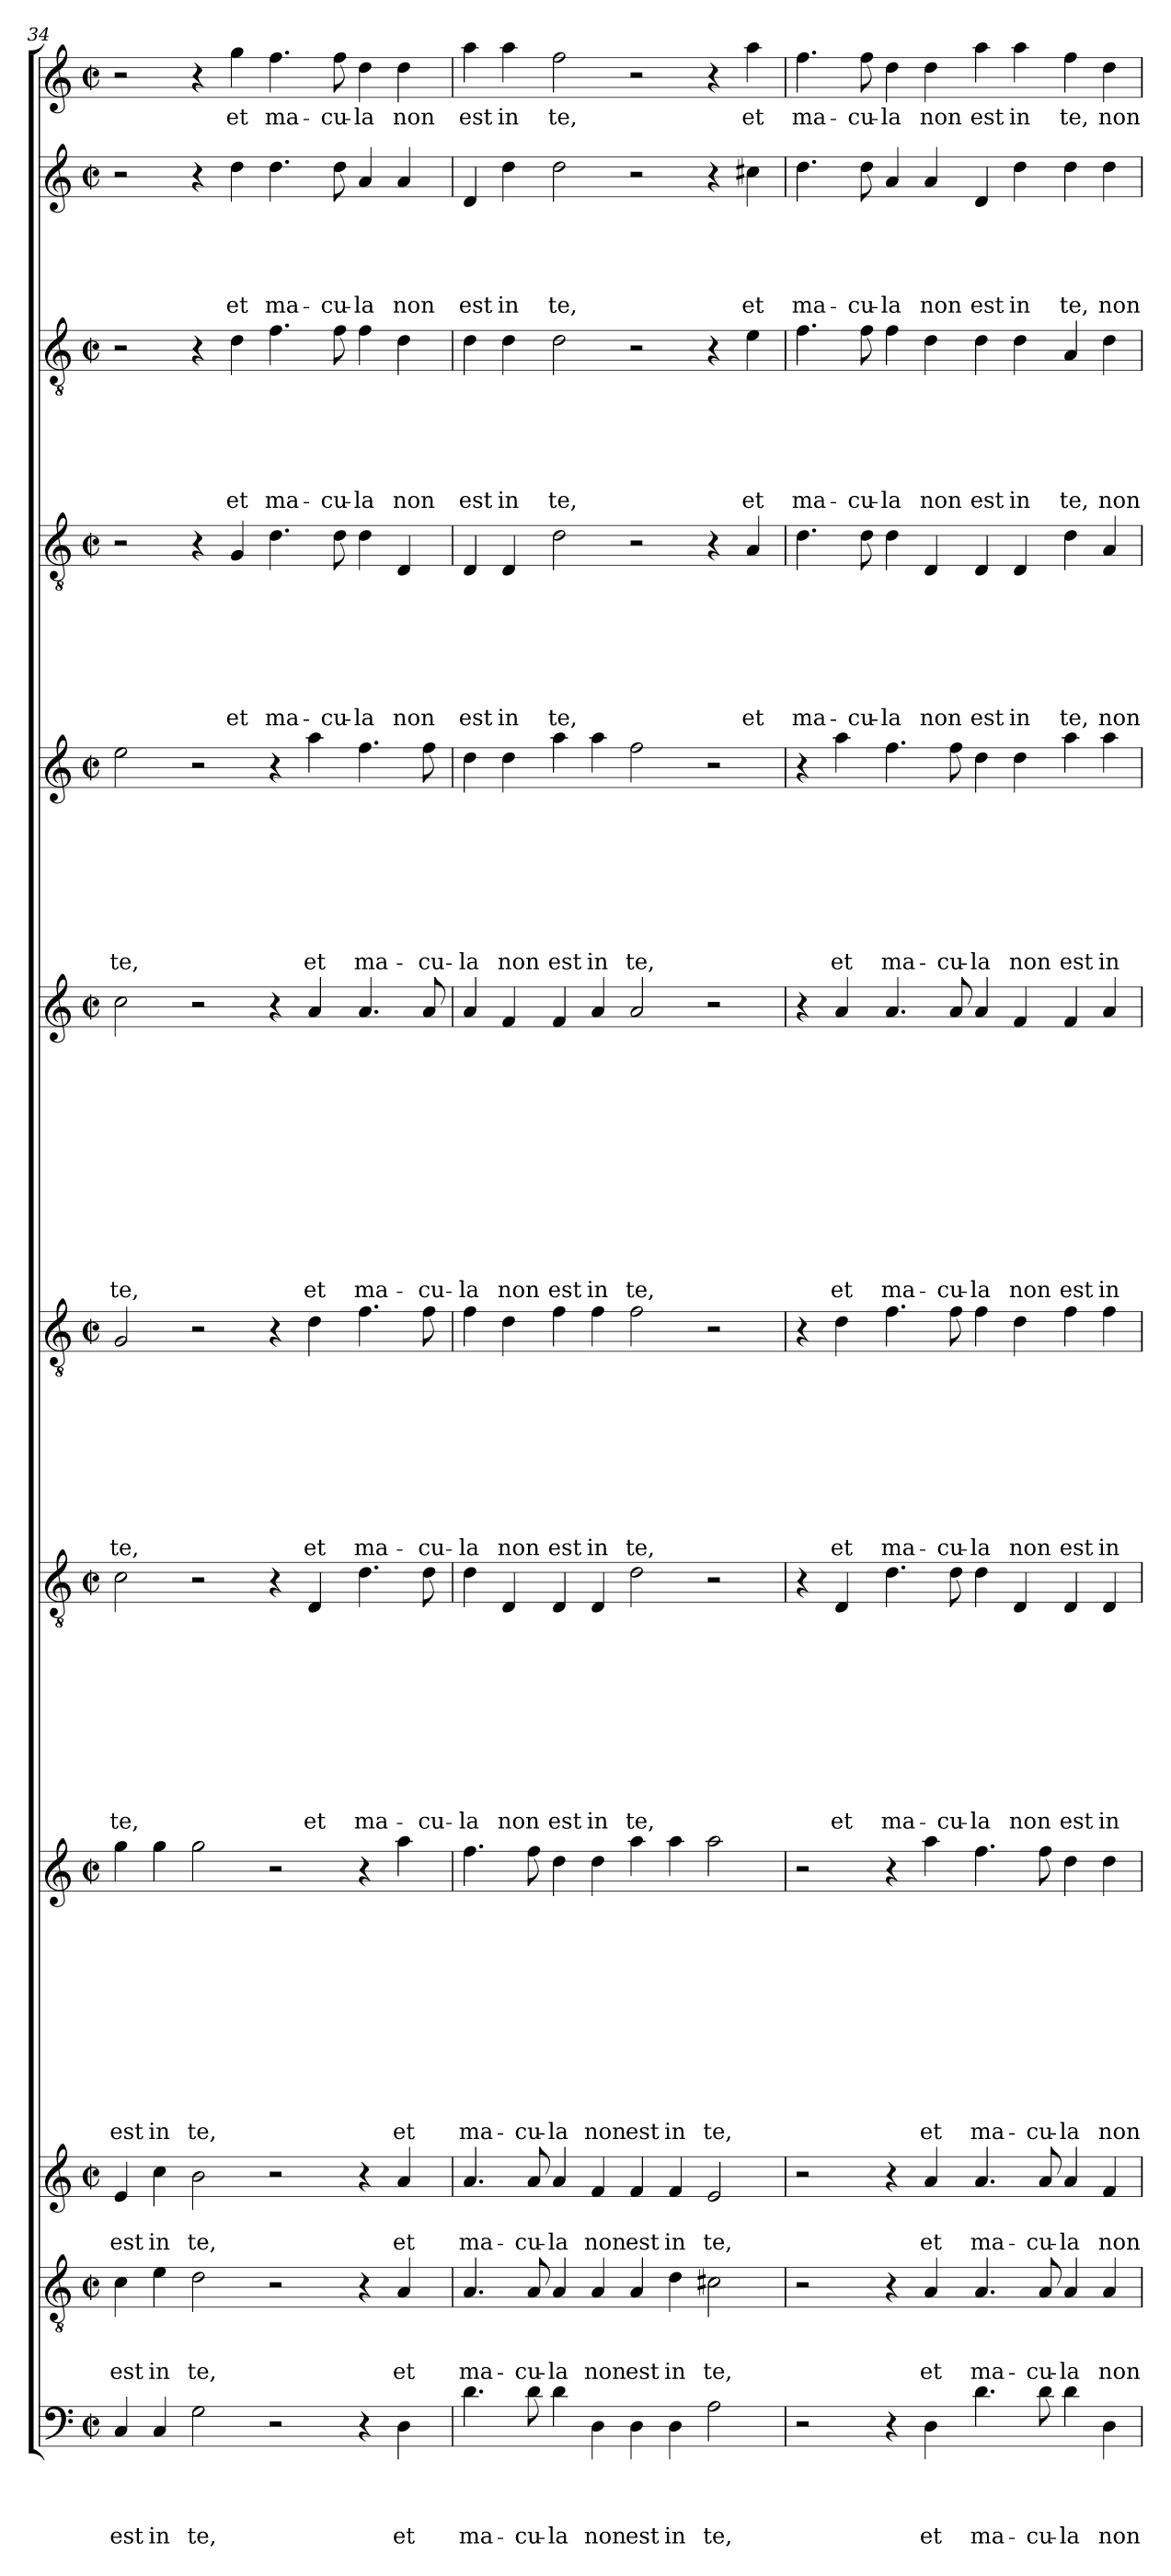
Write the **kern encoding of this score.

**kern	**text	**text	**text	**text	**kern	**text	**text	**text	**kern	**text	**text	**kern	**text	**text	**text	**text	**text	**text	**text	**text	**text	**text	**text	**kern	**text	**text	**text	**text	**text	**text	**text	**text	**text	**text	**kern	**text	**text	**text	**text	**text	**text	**text	**text	**text	**kern	**text	**text	**text	**text	**text	**text	**text	**text	**text	**text	**text	**text	**kern	**text	**text	**text	**text	**text	**text	**text	**text	**kern	**text	**text	**text	**text	**text	**text	**text	**kern	**text	**text	**text	**text	**text	**text	**kern	**text	**text	**text	**text	**text	**kern	**text
*part12	*part12	*part12	*part12	*part12	*part11	*part11	*part11	*part11	*part10	*part10	*part10	*part9	*part9	*part9	*part9	*part9	*part9	*part9	*part9	*part9	*part9	*part9	*part9	*part8	*part8	*part8	*part8	*part8	*part8	*part8	*part8	*part8	*part8	*part8	*part7	*part7	*part7	*part7	*part7	*part7	*part7	*part7	*part7	*part7	*part6	*part6	*part6	*part6	*part6	*part6	*part6	*part6	*part6	*part6	*part6	*part6	*part6	*part5	*part5	*part5	*part5	*part5	*part5	*part5	*part5	*part5	*part4	*part4	*part4	*part4	*part4	*part4	*part4	*part4	*part3	*part3	*part3	*part3	*part3	*part3	*part3	*part2	*part2	*part2	*part2	*part2	*part2	*part1	*part1
*staff12	*staff12	*staff12	*staff12	*staff12	*staff11	*staff11	*staff11	*staff11	*staff10	*staff10	*staff10	*staff9	*staff9	*staff9	*staff9	*staff9	*staff9	*staff9	*staff9	*staff9	*staff9	*staff9	*staff9	*staff8	*staff8	*staff8	*staff8	*staff8	*staff8	*staff8	*staff8	*staff8	*staff8	*staff8	*staff7	*staff7	*staff7	*staff7	*staff7	*staff7	*staff7	*staff7	*staff7	*staff7	*staff6	*staff6	*staff6	*staff6	*staff6	*staff6	*staff6	*staff6	*staff6	*staff6	*staff6	*staff6	*staff6	*staff5	*staff5	*staff5	*staff5	*staff5	*staff5	*staff5	*staff5	*staff5	*staff4	*staff4	*staff4	*staff4	*staff4	*staff4	*staff4	*staff4	*staff3	*staff3	*staff3	*staff3	*staff3	*staff3	*staff3	*staff2	*staff2	*staff2	*staff2	*staff2	*staff2	*staff1	*staff1
*clefF4	*	*	*	*	*clefGv2	*	*	*	*clefG2	*	*	*clefG2	*	*	*	*	*	*	*	*	*	*	*	*clefGv2	*	*	*	*	*	*	*	*	*	*	*clefGv2	*	*	*	*	*	*	*	*	*	*clefG2	*	*	*	*	*	*	*	*	*	*	*	*	*clefG2	*	*	*	*	*	*	*	*	*clefGv2	*	*	*	*	*	*	*	*clefGv2	*	*	*	*	*	*	*clefG2	*	*	*	*	*	*clefG2	*
*k[]	*	*	*	*	*k[]	*	*	*	*k[]	*	*	*k[]	*	*	*	*	*	*	*	*	*	*	*	*k[]	*	*	*	*	*	*	*	*	*	*	*k[]	*	*	*	*	*	*	*	*	*	*k[]	*	*	*	*	*	*	*	*	*	*	*	*	*k[]	*	*	*	*	*	*	*	*	*k[]	*	*	*	*	*	*	*	*k[]	*	*	*	*	*	*	*k[]	*	*	*	*	*	*k[]	*
*C:	*	*	*	*	*C:	*	*	*	*C:	*	*	*C:	*	*	*	*	*	*	*	*	*	*	*	*C:	*	*	*	*	*	*	*	*	*	*	*C:	*	*	*	*	*	*	*	*	*	*C:	*	*	*	*	*	*	*	*	*	*	*	*	*C:	*	*	*	*	*	*	*	*	*C:	*	*	*	*	*	*	*	*C:	*	*	*	*	*	*	*C:	*	*	*	*	*	*C:	*
*M2/2	*	*	*	*	*M2/2	*	*	*	*M2/2	*	*	*M2/2	*	*	*	*	*	*	*	*	*	*	*	*M2/2	*	*	*	*	*	*	*	*	*	*	*M2/2	*	*	*	*	*	*	*	*	*	*M2/2	*	*	*	*	*	*	*	*	*	*	*	*	*M2/2	*	*	*	*	*	*	*	*	*M2/2	*	*	*	*	*	*	*	*M2/2	*	*	*	*	*	*	*M2/2	*	*	*	*	*	*M2/2	*
*met(c|)	*	*	*	*	*met(c|)	*	*	*	*met(c|)	*	*	*met(c|)	*	*	*	*	*	*	*	*	*	*	*	*met(c|)	*	*	*	*	*	*	*	*	*	*	*met(c|)	*	*	*	*	*	*	*	*	*	*met(c|)	*	*	*	*	*	*	*	*	*	*	*	*	*met(c|)	*	*	*	*	*	*	*	*	*met(c|)	*	*	*	*	*	*	*	*met(c|)	*	*	*	*	*	*	*met(c|)	*	*	*	*	*	*met(c|)	*
=34	=34	=34	=34	=34	=34	=34	=34	=34	=34	=34	=34	=34	=34	=34	=34	=34	=34	=34	=34	=34	=34	=34	=34	=34	=34	=34	=34	=34	=34	=34	=34	=34	=34	=34	=34	=34	=34	=34	=34	=34	=34	=34	=34	=34	=34	=34	=34	=34	=34	=34	=34	=34	=34	=34	=34	=34	=34	=34	=34	=34	=34	=34	=34	=34	=34	=34	=34	=34	=34	=34	=34	=34	=34	=34	=34	=34	=34	=34	=34	=34	=34	=34	=34	=34	=34	=34	=34	=34	=34
4C/	.	.	.	est	4c\	.	.	est	4e/	.	est	4gg\	.	.	.	.	.	.	.	.	.	.	est	2c\	.	.	.	.	.	.	.	.	.	te,	2G/	.	.	.	.	.	.	.	.	te,	2cc\	.	.	.	.	.	.	.	.	.	.	.	te,	2ee\	.	.	.	.	.	.	.	te,	2r	.	.	.	.	.	.	.	2r	.	.	.	.	.	.	2r	.	.	.	.	.	2r	.
4C/	.	.	.	in	4e\	.	.	in	4cc\	.	in	4gg\	.	.	.	.	.	.	.	.	.	.	in	.	.	.	.	.	.	.	.	.	.	.	.	.	.	.	.	.	.	.	.	.	.	.	.	.	.	.	.	.	.	.	.	.	.	.	.	.	.	.	.	.	.	.	.	.	.	.	.	.	.	.	.	.	.	.	.	.	.	.	.	.	.	.	.	.	.
2G\	.	.	.	te,	2d\	.	.	te,	2b\	.	te,	2gg\	.	.	.	.	.	.	.	.	.	.	te,	2r	.	.	.	.	.	.	.	.	.	.	2r	.	.	.	.	.	.	.	.	.	2r	.	.	.	.	.	.	.	.	.	.	.	.	2r	.	.	.	.	.	.	.	.	4r	.	.	.	.	.	.	.	4r	.	.	.	.	.	.	4r	.	.	.	.	.	4r	.
.	.	.	.	.	.	.	.	.	.	.	.	.	.	.	.	.	.	.	.	.	.	.	.	.	.	.	.	.	.	.	.	.	.	.	.	.	.	.	.	.	.	.	.	.	.	.	.	.	.	.	.	.	.	.	.	.	.	.	.	.	.	.	.	.	.	.	4G/	.	.	.	.	.	.	et	4d\	.	.	.	.	.	et	4dd\	.	.	.	.	et	4gg\	et
2r	.	.	.	.	2r	.	.	.	2r	.	.	2r	.	.	.	.	.	.	.	.	.	.	.	4r	.	.	.	.	.	.	.	.	.	.	4r	.	.	.	.	.	.	.	.	.	4r	.	.	.	.	.	.	.	.	.	.	.	.	4r	.	.	.	.	.	.	.	.	4.d\	.	.	.	.	.	.	ma-	4.f\	.	.	.	.	.	ma-	4.dd\	.	.	.	.	ma-	4.ff\	ma-
.	.	.	.	.	.	.	.	.	.	.	.	.	.	.	.	.	.	.	.	.	.	.	.	4D/	.	.	.	.	.	.	.	.	.	et	4d\	.	.	.	.	.	.	.	.	et	4a/	.	.	.	.	.	.	.	.	.	.	.	et	4aa\	.	.	.	.	.	.	.	et	.	.	.	.	.	.	.	.	.	.	.	.	.	.	.	.	.	.	.	.	.	.	.
.	.	.	.	.	.	.	.	.	.	.	.	.	.	.	.	.	.	.	.	.	.	.	.	.	.	.	.	.	.	.	.	.	.	.	.	.	.	.	.	.	.	.	.	.	.	.	.	.	.	.	.	.	.	.	.	.	.	.	.	.	.	.	.	.	.	.	8d\	.	.	.	.	.	.	-cu-	8f\	.	.	.	.	.	-cu-	8dd\	.	.	.	.	-cu-	8ff\	-cu-
4r	.	.	.	.	4r	.	.	.	4r	.	.	4r	.	.	.	.	.	.	.	.	.	.	.	4.d\	.	.	.	.	.	.	.	.	.	ma-	4.f\	.	.	.	.	.	.	.	.	ma-	4.a/	.	.	.	.	.	.	.	.	.	.	.	ma-	4.ff\	.	.	.	.	.	.	.	ma-	4d\	.	.	.	.	.	.	-la	4f\	.	.	.	.	.	-la	4a/	.	.	.	.	-la	4dd\	-la
4D\	.	.	.	et	4A/	.	.	et	4a/	.	et	4aa\	.	.	.	.	.	.	.	.	.	.	et	.	.	.	.	.	.	.	.	.	.	.	.	.	.	.	.	.	.	.	.	.	.	.	.	.	.	.	.	.	.	.	.	.	.	.	.	.	.	.	.	.	.	.	4D/	.	.	.	.	.	.	non	4d\	.	.	.	.	.	non	4a/	.	.	.	.	non	4dd\	non
.	.	.	.	.	.	.	.	.	.	.	.	.	.	.	.	.	.	.	.	.	.	.	.	8d\	.	.	.	.	.	.	.	.	.	-cu-	8f\	.	.	.	.	.	.	.	.	-cu-	8a/	.	.	.	.	.	.	.	.	.	.	.	-cu-	8ff\	.	.	.	.	.	.	.	-cu-	.	.	.	.	.	.	.	.	.	.	.	.	.	.	.	.	.	.	.	.	.	.	.
=35	=35	=35	=35	=35	=35	=35	=35	=35	=35	=35	=35	=35	=35	=35	=35	=35	=35	=35	=35	=35	=35	=35	=35	=35	=35	=35	=35	=35	=35	=35	=35	=35	=35	=35	=35	=35	=35	=35	=35	=35	=35	=35	=35	=35	=35	=35	=35	=35	=35	=35	=35	=35	=35	=35	=35	=35	=35	=35	=35	=35	=35	=35	=35	=35	=35	=35	=35	=35	=35	=35	=35	=35	=35	=35	=35	=35	=35	=35	=35	=35	=35	=35	=35	=35	=35	=35	=35	=35	=35
4.d\	.	.	.	ma-	4.A/	.	.	ma-	4.a/	.	ma-	4.ff\	.	.	.	.	.	.	.	.	.	.	ma-	4d\	.	.	.	.	.	.	.	.	.	-la	4f\	.	.	.	.	.	.	.	.	-la	4a/	.	.	.	.	.	.	.	.	.	.	.	-la	4dd\	.	.	.	.	.	.	.	-la	4D/	.	.	.	.	.	.	est	4d\	.	.	.	.	.	est	4d/	.	.	.	.	est	4aa\	est
.	.	.	.	.	.	.	.	.	.	.	.	.	.	.	.	.	.	.	.	.	.	.	.	4D/	.	.	.	.	.	.	.	.	.	non	4d\	.	.	.	.	.	.	.	.	non	4f/	.	.	.	.	.	.	.	.	.	.	.	non	4dd\	.	.	.	.	.	.	.	non	4D/	.	.	.	.	.	.	in	4d\	.	.	.	.	.	in	4dd\	.	.	.	.	in	4aa\	in
8d\	.	.	.	-cu-	8A/	.	.	-cu-	8a/	.	-cu-	8ff\	.	.	.	.	.	.	.	.	.	.	-cu-	.	.	.	.	.	.	.	.	.	.	.	.	.	.	.	.	.	.	.	.	.	.	.	.	.	.	.	.	.	.	.	.	.	.	.	.	.	.	.	.	.	.	.	.	.	.	.	.	.	.	.	.	.	.	.	.	.	.	.	.	.	.	.	.	.	.
4d\	.	.	.	-la	4A/	.	.	-la	4a/	.	-la	4dd\	.	.	.	.	.	.	.	.	.	.	-la	4D/	.	.	.	.	.	.	.	.	.	est	4f\	.	.	.	.	.	.	.	.	est	4f/	.	.	.	.	.	.	.	.	.	.	.	est	4aa\	.	.	.	.	.	.	.	est	2d\	.	.	.	.	.	.	te,	2d\	.	.	.	.	.	te,	2dd\	.	.	.	.	te,	2ff\	te,
4D\	.	.	.	non	4A/	.	.	non	4f/	.	non	4dd\	.	.	.	.	.	.	.	.	.	.	non	4D/	.	.	.	.	.	.	.	.	.	in	4f\	.	.	.	.	.	.	.	.	in	4a/	.	.	.	.	.	.	.	.	.	.	.	in	4aa\	.	.	.	.	.	.	.	in	.	.	.	.	.	.	.	.	.	.	.	.	.	.	.	.	.	.	.	.	.	.	.
4D\	.	.	.	est	4A/	.	.	est	4f/	.	est	4aa\	.	.	.	.	.	.	.	.	.	.	est	2d\	.	.	.	.	.	.	.	.	.	te,	2f\	.	.	.	.	.	.	.	.	te,	2a/	.	.	.	.	.	.	.	.	.	.	.	te,	2ff\	.	.	.	.	.	.	.	te,	2r	.	.	.	.	.	.	.	2r	.	.	.	.	.	.	2r	.	.	.	.	.	2r	.
4D\	.	.	.	in	4d\	.	.	in	4f/	.	in	4aa\	.	.	.	.	.	.	.	.	.	.	in	.	.	.	.	.	.	.	.	.	.	.	.	.	.	.	.	.	.	.	.	.	.	.	.	.	.	.	.	.	.	.	.	.	.	.	.	.	.	.	.	.	.	.	.	.	.	.	.	.	.	.	.	.	.	.	.	.	.	.	.	.	.	.	.	.	.
2A\	.	.	.	te,	2c#X\	.	.	te,	2e/	.	te,	2aa\	.	.	.	.	.	.	.	.	.	.	te,	2r	.	.	.	.	.	.	.	.	.	.	2r	.	.	.	.	.	.	.	.	.	2r	.	.	.	.	.	.	.	.	.	.	.	.	2r	.	.	.	.	.	.	.	.	4r	.	.	.	.	.	.	.	4r	.	.	.	.	.	.	4r	.	.	.	.	.	4r	.
.	.	.	.	.	.	.	.	.	.	.	.	.	.	.	.	.	.	.	.	.	.	.	.	.	.	.	.	.	.	.	.	.	.	.	.	.	.	.	.	.	.	.	.	.	.	.	.	.	.	.	.	.	.	.	.	.	.	.	.	.	.	.	.	.	.	.	4A/	.	.	.	.	.	.	et	4e\	.	.	.	.	.	et	4cc#X\	.	.	.	.	et	4aa\	et
!!LO:LB:g=z
=36	=36	=36	=36	=36	=36	=36	=36	=36	=36	=36	=36	=36	=36	=36	=36	=36	=36	=36	=36	=36	=36	=36	=36	=36	=36	=36	=36	=36	=36	=36	=36	=36	=36	=36	=36	=36	=36	=36	=36	=36	=36	=36	=36	=36	=36	=36	=36	=36	=36	=36	=36	=36	=36	=36	=36	=36	=36	=36	=36	=36	=36	=36	=36	=36	=36	=36	=36	=36	=36	=36	=36	=36	=36	=36	=36	=36	=36	=36	=36	=36	=36	=36	=36	=36	=36	=36	=36	=36	=36
2r	.	.	.	.	2r	.	.	.	2r	.	.	2r	.	.	.	.	.	.	.	.	.	.	.	4r	.	.	.	.	.	.	.	.	.	.	4r	.	.	.	.	.	.	.	.	.	4r	.	.	.	.	.	.	.	.	.	.	.	.	4r	.	.	.	.	.	.	.	.	4.d\	.	.	.	.	.	.	ma-	4.f\	.	.	.	.	.	ma-	4.dd\	.	.	.	.	ma-	4.ff\	ma-
.	.	.	.	.	.	.	.	.	.	.	.	.	.	.	.	.	.	.	.	.	.	.	.	4D/	.	.	.	.	.	.	.	.	.	et	4d\	.	.	.	.	.	.	.	.	et	4a/	.	.	.	.	.	.	.	.	.	.	.	et	4aa\	.	.	.	.	.	.	.	et	.	.	.	.	.	.	.	.	.	.	.	.	.	.	.	.	.	.	.	.	.	.	.
.	.	.	.	.	.	.	.	.	.	.	.	.	.	.	.	.	.	.	.	.	.	.	.	.	.	.	.	.	.	.	.	.	.	.	.	.	.	.	.	.	.	.	.	.	.	.	.	.	.	.	.	.	.	.	.	.	.	.	.	.	.	.	.	.	.	.	8d\	.	.	.	.	.	.	-cu-	8f\	.	.	.	.	.	-cu-	8dd\	.	.	.	.	-cu-	8ff\	-cu-
4r	.	.	.	.	4r	.	.	.	4r	.	.	4r	.	.	.	.	.	.	.	.	.	.	.	4.d\	.	.	.	.	.	.	.	.	.	ma-	4.f\	.	.	.	.	.	.	.	.	ma-	4.a/	.	.	.	.	.	.	.	.	.	.	.	ma-	4.ff\	.	.	.	.	.	.	.	ma-	4d\	.	.	.	.	.	.	-la	4f\	.	.	.	.	.	-la	4a/	.	.	.	.	-la	4dd\	-la
4D\	.	.	.	et	4A/	.	.	et	4a/	.	et	4aa\	.	.	.	.	.	.	.	.	.	.	et	.	.	.	.	.	.	.	.	.	.	.	.	.	.	.	.	.	.	.	.	.	.	.	.	.	.	.	.	.	.	.	.	.	.	.	.	.	.	.	.	.	.	.	4D/	.	.	.	.	.	.	non	4d\	.	.	.	.	.	non	4a/	.	.	.	.	non	4dd\	non
.	.	.	.	.	.	.	.	.	.	.	.	.	.	.	.	.	.	.	.	.	.	.	.	8d\	.	.	.	.	.	.	.	.	.	-cu-	8f\	.	.	.	.	.	.	.	.	-cu-	8a/	.	.	.	.	.	.	.	.	.	.	.	-cu-	8ff\	.	.	.	.	.	.	.	-cu-	.	.	.	.	.	.	.	.	.	.	.	.	.	.	.	.	.	.	.	.	.	.	.
4.d\	.	.	.	ma-	4.A/	.	.	ma-	4.a/	.	ma-	4.ff\	.	.	.	.	.	.	.	.	.	.	ma-	4d\	.	.	.	.	.	.	.	.	.	-la	4f\	.	.	.	.	.	.	.	.	-la	4a/	.	.	.	.	.	.	.	.	.	.	.	-la	4dd\	.	.	.	.	.	.	.	-la	4D/	.	.	.	.	.	.	est	4d\	.	.	.	.	.	est	4d/	.	.	.	.	est	4aa\	est
.	.	.	.	.	.	.	.	.	.	.	.	.	.	.	.	.	.	.	.	.	.	.	.	4D/	.	.	.	.	.	.	.	.	.	non	4d\	.	.	.	.	.	.	.	.	non	4f/	.	.	.	.	.	.	.	.	.	.	.	non	4dd\	.	.	.	.	.	.	.	non	4D/	.	.	.	.	.	.	in	4d\	.	.	.	.	.	in	4dd\	.	.	.	.	in	4aa\	in
8d\	.	.	.	-cu-	8A/	.	.	-cu-	8a/	.	-cu-	8ff\	.	.	.	.	.	.	.	.	.	.	-cu-	.	.	.	.	.	.	.	.	.	.	.	.	.	.	.	.	.	.	.	.	.	.	.	.	.	.	.	.	.	.	.	.	.	.	.	.	.	.	.	.	.	.	.	.	.	.	.	.	.	.	.	.	.	.	.	.	.	.	.	.	.	.	.	.	.	.
4d\	.	.	.	-la	4A/	.	.	-la	4a/	.	-la	4dd\	.	.	.	.	.	.	.	.	.	.	-la	4D/	.	.	.	.	.	.	.	.	.	est	4f\	.	.	.	.	.	.	.	.	est	4f/	.	.	.	.	.	.	.	.	.	.	.	est	4aa\	.	.	.	.	.	.	.	est	4d\	.	.	.	.	.	.	te,	4A/	.	.	.	.	.	te,	4dd\	.	.	.	.	te,	4ff\	te,
4D\	.	.	.	non	4A/	.	.	non	4f/	.	non	4dd\	.	.	.	.	.	.	.	.	.	.	non	4D/	.	.	.	.	.	.	.	.	.	in	4f\	.	.	.	.	.	.	.	.	in	4a/	.	.	.	.	.	.	.	.	.	.	.	in	4aa\	.	.	.	.	.	.	.	in	4A/	.	.	.	.	.	.	non	4d\	.	.	.	.	.	non	4dd\	.	.	.	.	non	4dd\	non
=	=	=	=	=	=	=	=	=	=	=	=	=	=	=	=	=	=	=	=	=	=	=	=	=	=	=	=	=	=	=	=	=	=	=	=	=	=	=	=	=	=	=	=	=	=	=	=	=	=	=	=	=	=	=	=	=	=	=	=	=	=	=	=	=	=	=	=	=	=	=	=	=	=	=	=	=	=	=	=	=	=	=	=	=	=	=	=	=	=
*-	*-	*-	*-	*-	*-	*-	*-	*-	*-	*-	*-	*-	*-	*-	*-	*-	*-	*-	*-	*-	*-	*-	*-	*-	*-	*-	*-	*-	*-	*-	*-	*-	*-	*-	*-	*-	*-	*-	*-	*-	*-	*-	*-	*-	*-	*-	*-	*-	*-	*-	*-	*-	*-	*-	*-	*-	*-	*-	*-	*-	*-	*-	*-	*-	*-	*-	*-	*-	*-	*-	*-	*-	*-	*-	*-	*-	*-	*-	*-	*-	*-	*-	*-	*-	*-	*-	*-	*-	*-
